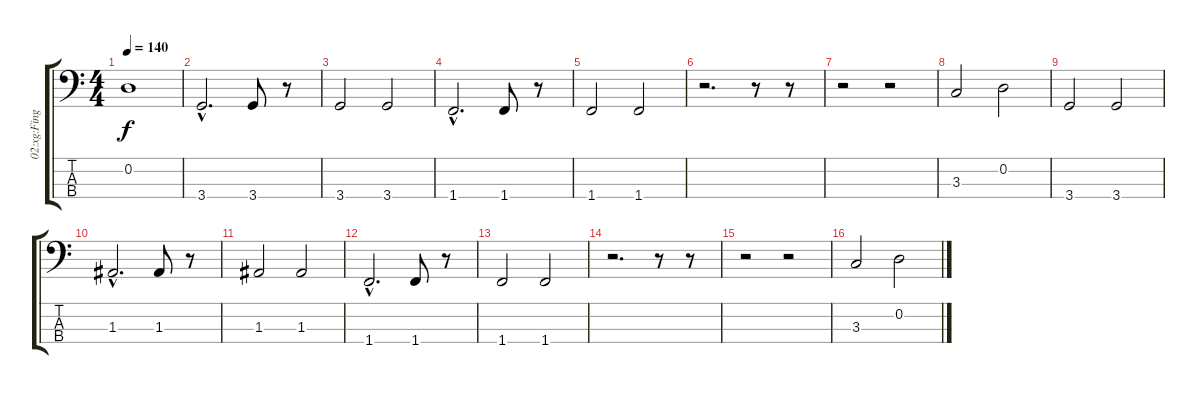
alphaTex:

\track ("02:xg:Fingered Bass" "02:xg:Fing") {instrument acousticguitarnylon}
\staff {score tabs}
\tuning (G2 D2 A1 E1) {hide}
\ts (4 4)
\tempo 140
\clef f4
\ks c
0.2.1{dy f} |
3.4{hac}.2{d} 3.4.8 r.8 |
3.4.2 3.4.2 |
1.4{hac}.2{d} 1.4.8 r.8 |
1.4.2 1.4.2 |
r.2{d} r.8 r.8 |
r.2 r.2 |
3.3.2 0.2.2 |
3.4.2 3.4.2 |
1.3{hac}.2{d} 1.3.8 r.8 |
1.3.2 1.3.2 |
1.4{hac}.2{d} 1.4.8 r.8 |
1.4.2 1.4.2 |
r.2{d} r.8 r.8 |
r.2 r.2 |
3.3.2 0.2.2
